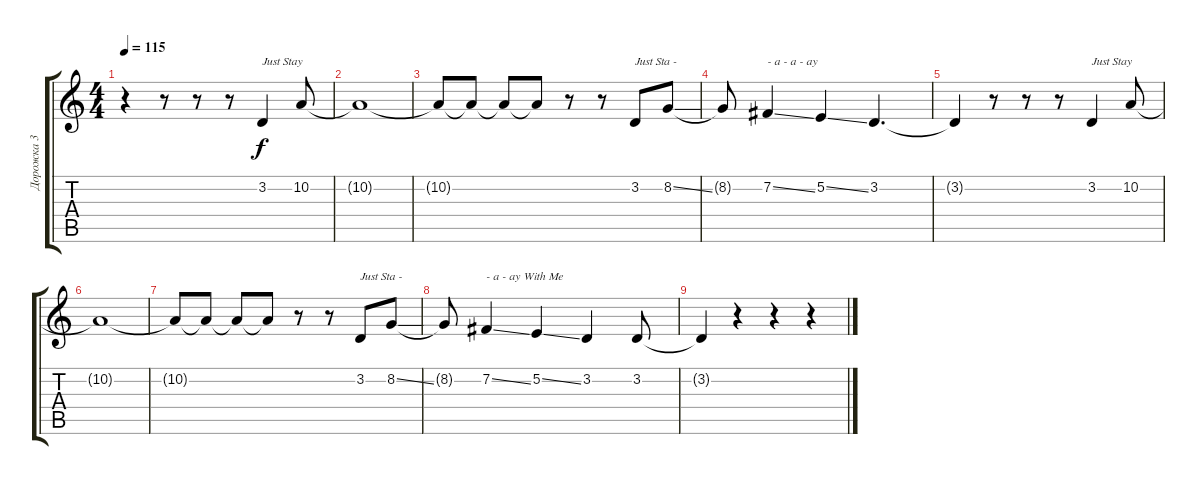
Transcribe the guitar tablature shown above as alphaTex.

\track ("Дорожка 3" "Дорожка 3") {instrument voiceoohs}
\staff {score tabs}
\tuning (E4 B3 G3 D3 A2 E2) {hide}
\ts (4 4)
\tempo 115
\clef g2
\ks c
r.4{dy f} r.8 r.8 r.8 3.2.4{txt "Just Stay"} 10.2.8 |
10.2{t}.1 |
10.2{t}.8 10.2{t}.8 10.2{t}.8 10.2{t}.8 r.8 r.8 3.2.8{txt "Just Sta -"} 8.2{ss}.8 |
8.2{t}.8 7.2{ss}.4{txt "- a - a - ay"} 5.2{ss}.4 3.2.4{d} |
3.2{t}.4 r.8 r.8 r.8 3.2.4{txt "Just Stay"} 10.2.8 |
10.2{t}.1 |
10.2{t}.8 10.2{t}.8 10.2{t}.8 10.2{t}.8 r.8 r.8 3.2.8{txt "Just Sta -"} 8.2{ss}.8 |
8.2{t}.8 7.2{ss}.4{txt "- a - ay With Me"} 5.2{ss}.4 3.2.4 3.2.8 |
3.2{t}.4 r.4 r.4 r.4
